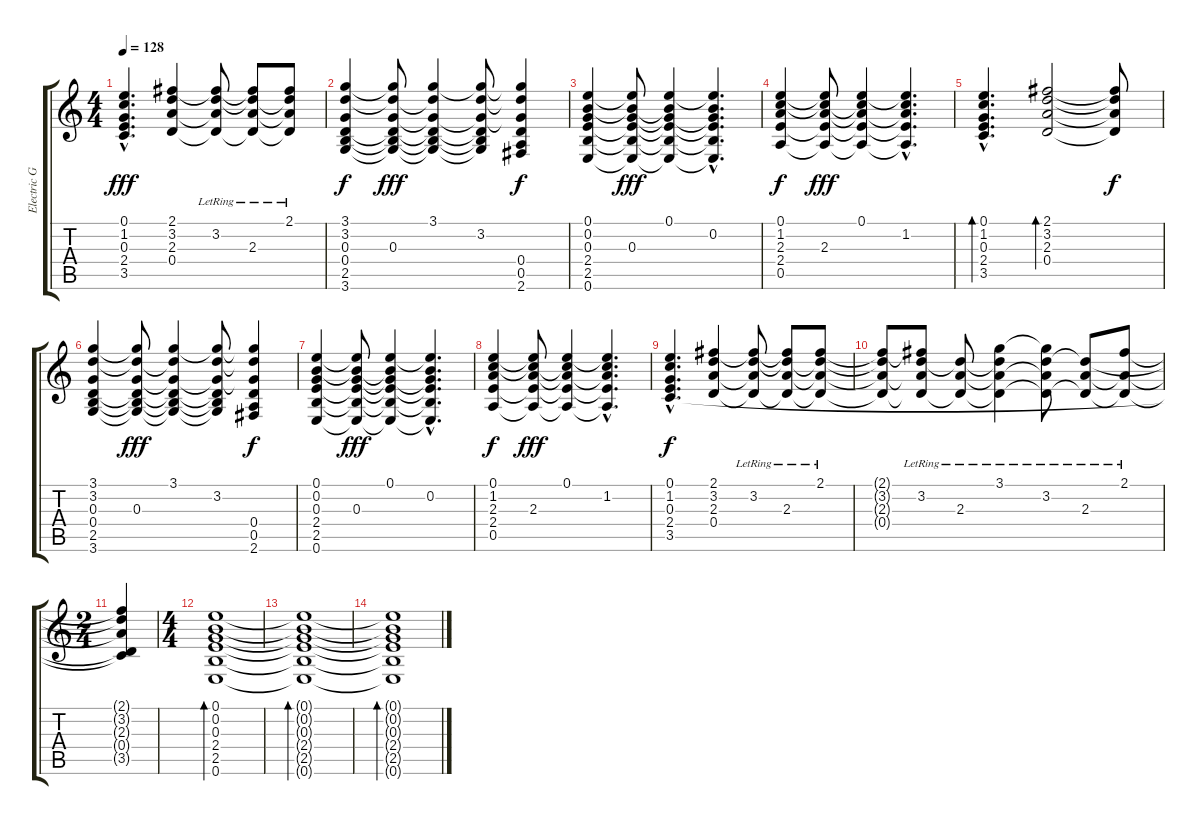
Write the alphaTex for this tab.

\track ("Electric Guitar" "Electric G") {instrument overdrivenguitar}
\staff {score tabs}
\tuning (E4 B3 G3 D3 A2 E2) {hide}
\ts (4 4)
\tempo 128
\clef g2
\ks c
(0.1{hac} 1.2{hac} 0.3{hac} 2.4{hac} 3.5{hac}).4{d dy fff} (2.1 3.2 2.3 0.4).4 (2.1{t} 3.2{lr} 2.3{t} 0.4{t}).8 (2.1{t} 3.2{t} 2.3{lr} 0.4{t}).8 (2.1{lr} 3.2{t} 2.3{t} 0.4{t}).8 |
(3.1 3.2 0.3 0.4 2.5 3.6).4{dy f} (3.1{t} 3.2{t} 0.3 0.4{t} 2.5{t} 3.6{t}).8{dy fff} (3.1 3.2{t} 0.3{t} 0.4{t} 2.5{t} 3.6{t}).4 (3.1{t} 3.2 0.3{t} 0.4{t} 2.5{t} 3.6{t}).8 (3.1{t} 3.2{t} 0.3{t} 0.4 0.5 2.6).4{dy f} |
(0.1 0.2 0.3 2.4 2.5 0.6).4 (0.1{t} 0.2{t} 0.3 2.4{t} 2.5{t} 0.6{t}).8{dy fff} (0.1 0.2{t} 0.3{t} 2.4{t} 2.5{t} 0.6{t}).4 (0.1{hac t} 0.2{hac} 0.3{hac t} 2.4{hac t} 2.5{hac t} 0.6{hac t}).4{d} |
(0.1 1.2 2.3 2.4 0.5).4{dy f} (0.1{t} 1.2{t} 2.3 2.4{t} 0.5{t}).8{dy fff} (0.1 1.2{t} 2.3{t} 2.4{t} 0.5{t}).4 (0.1{hac t} 1.2{hac} 2.3{hac t} 2.4{hac t} 0.5{hac t}).4{d} |
(0.1{hac} 1.2{hac} 0.3{hac} 2.4{hac} 3.5{hac}).4{d bd 120} (2.1 3.2 2.3 0.4).2{bd 120} (2.1{t} 3.2{t} 2.3{t} 0.4{t}).8{dy f} |
(3.1 3.2 0.3 0.4 2.5 3.6).4 (3.1{t} 3.2{t} 0.3 0.4{t} 2.5{t} 3.6{t}).8{dy fff} (3.1 3.2{t} 0.3{t} 0.4{t} 2.5{t} 3.6{t}).4 (3.1{t} 3.2 0.3{t} 0.4{t} 2.5{t} 3.6{t}).8 (3.1{t} 3.2{t} 0.3{t} 0.4 0.5 2.6).4{dy f} |
(0.1 0.2 0.3 2.4 2.5 0.6).4 (0.1{t} 0.2{t} 0.3 2.4{t} 2.5{t} 0.6{t}).8{dy fff} (0.1 0.2{t} 0.3{t} 2.4{t} 2.5{t} 0.6{t}).4 (0.1{hac t} 0.2{hac} 0.3{hac t} 2.4{hac t} 2.5{hac t} 0.6{hac t}).4{d} |
(0.1 1.2 2.3 2.4 0.5).4{dy f} (0.1{t} 1.2{t} 2.3 2.4{t} 0.5{t}).8{dy fff} (0.1 1.2{t} 2.3{t} 2.4{t} 0.5{t}).4 (0.1{hac t} 1.2{hac} 2.3{hac t} 2.4{hac t} 0.5{hac t}).4{d} |
(0.1{hac} 1.2{hac} 0.3{hac} 2.4{hac} 3.5{hac}).4{d dy f} (2.1 3.2 2.3 0.4).4 (2.1{t} 3.2{lr} 2.3{t} 0.4{t}).8 (2.1{t} 3.2{t} 2.3{lr} 0.4{t}).8 (2.1{lr} 3.2{t} 2.3{t} 0.4{t}).8 |
(2.1{t} 3.2{t} 2.3{t} 0.4{t}).8 (2.1{t} 3.2{lr} 2.3{t} 0.4{t}).8 (3.2{t} 2.3{lr} 0.4{t}).8 (3.1{lr} 3.2{t} 2.3{t} 0.4{t}).4 (3.1{t} 3.2{lr} 2.3{t} 0.4{t}).8 (3.2{t} 2.3{lr} 0.4{t}).8 (2.1{lr} 2.3{t} 0.4{t}).8 |
\ts (2 4)
(2.1{t} 3.2{t} 2.3{t} 0.4{t} 3.5{t}).4 |
\ts (4 4)
(0.1 0.2 0.3 2.4 2.5 0.6).1{bd 480} |
(0.1{t} 0.2{t} 0.3{t} 2.4{t} 2.5{t} 0.6{t}).1{bd 480} |
(0.1{t} 0.2{t} 0.3{t} 2.4{t} 2.5{t} 0.6{t}).1{bd 480}
